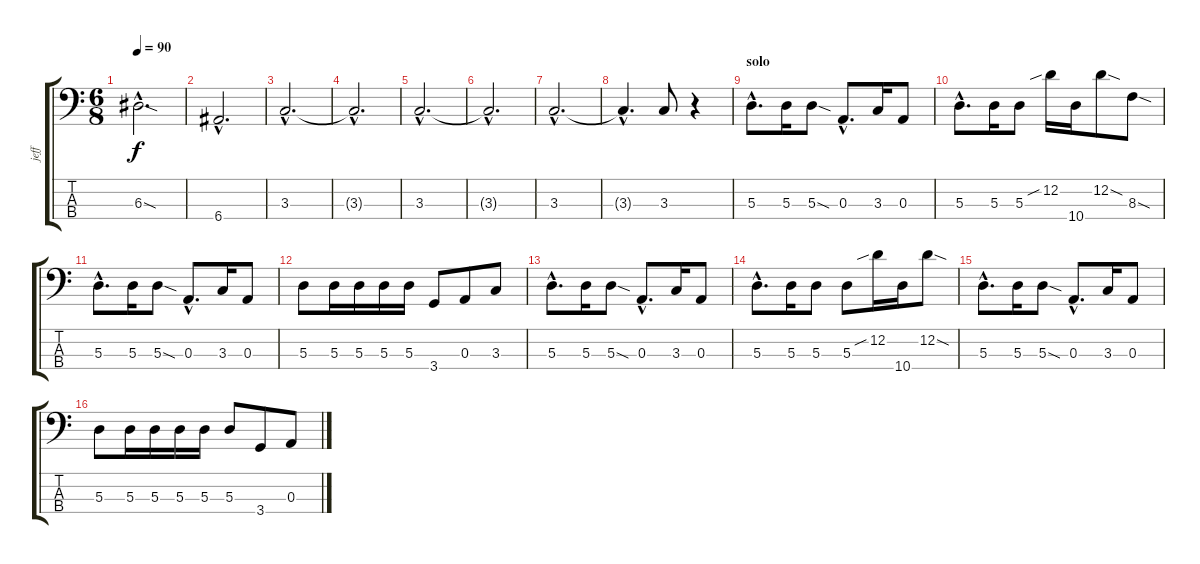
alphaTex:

\track ("jeff" "jeff") {instrument fretlessbass}
\staff {score tabs}
\tuning (G2 D2 A1 E1) {hide}
\ts (6 8)
\tempo 90
\clef f4
\ks c
6.3{sod hac}.2{d dy f} |
6.4{hac}.2{d} |
3.3{hac}.2{d} |
3.3{hac t}.2{d} |
3.3{hac}.2{d} |
3.3{hac t}.2{d} |
3.3{hac}.2{d} |
3.3{hac t}.4{d} 3.3.8 r.4 |
\section ("" "solo")
5.3{hac}.8{d} 5.3.16 5.3{sod}.8 0.3{hac}.8{d} 3.3.16 0.3.8 |
5.3{hac}.8{d} 5.3.16 5.3.8 12.2{sib}.16 10.4.16 12.2{sod}.8 8.3{sod}.8 |
5.3{hac}.8{d} 5.3.16 5.3{sod}.8 0.3{hac}.8{d} 3.3.16 0.3.8 |
5.3.8 5.3.16 5.3.16 5.3.16 5.3.16 3.4.8 0.3.8 3.3.8 |
5.3{hac}.8{d} 5.3.16 5.3{sod}.8 0.3{hac}.8{d} 3.3.16 0.3.8 |
5.3{hac}.8{d} 5.3.16 5.3.8 5.3.8 12.2{sib}.16 10.4.16 12.2{sod}.8 |
5.3{hac}.8{d} 5.3.16 5.3{sod}.8 0.3{hac}.8{d} 3.3.16 0.3.8 |
5.3.8 5.3.16 5.3.16 5.3.16 5.3.16 5.3.8 3.4.8 0.3.8
